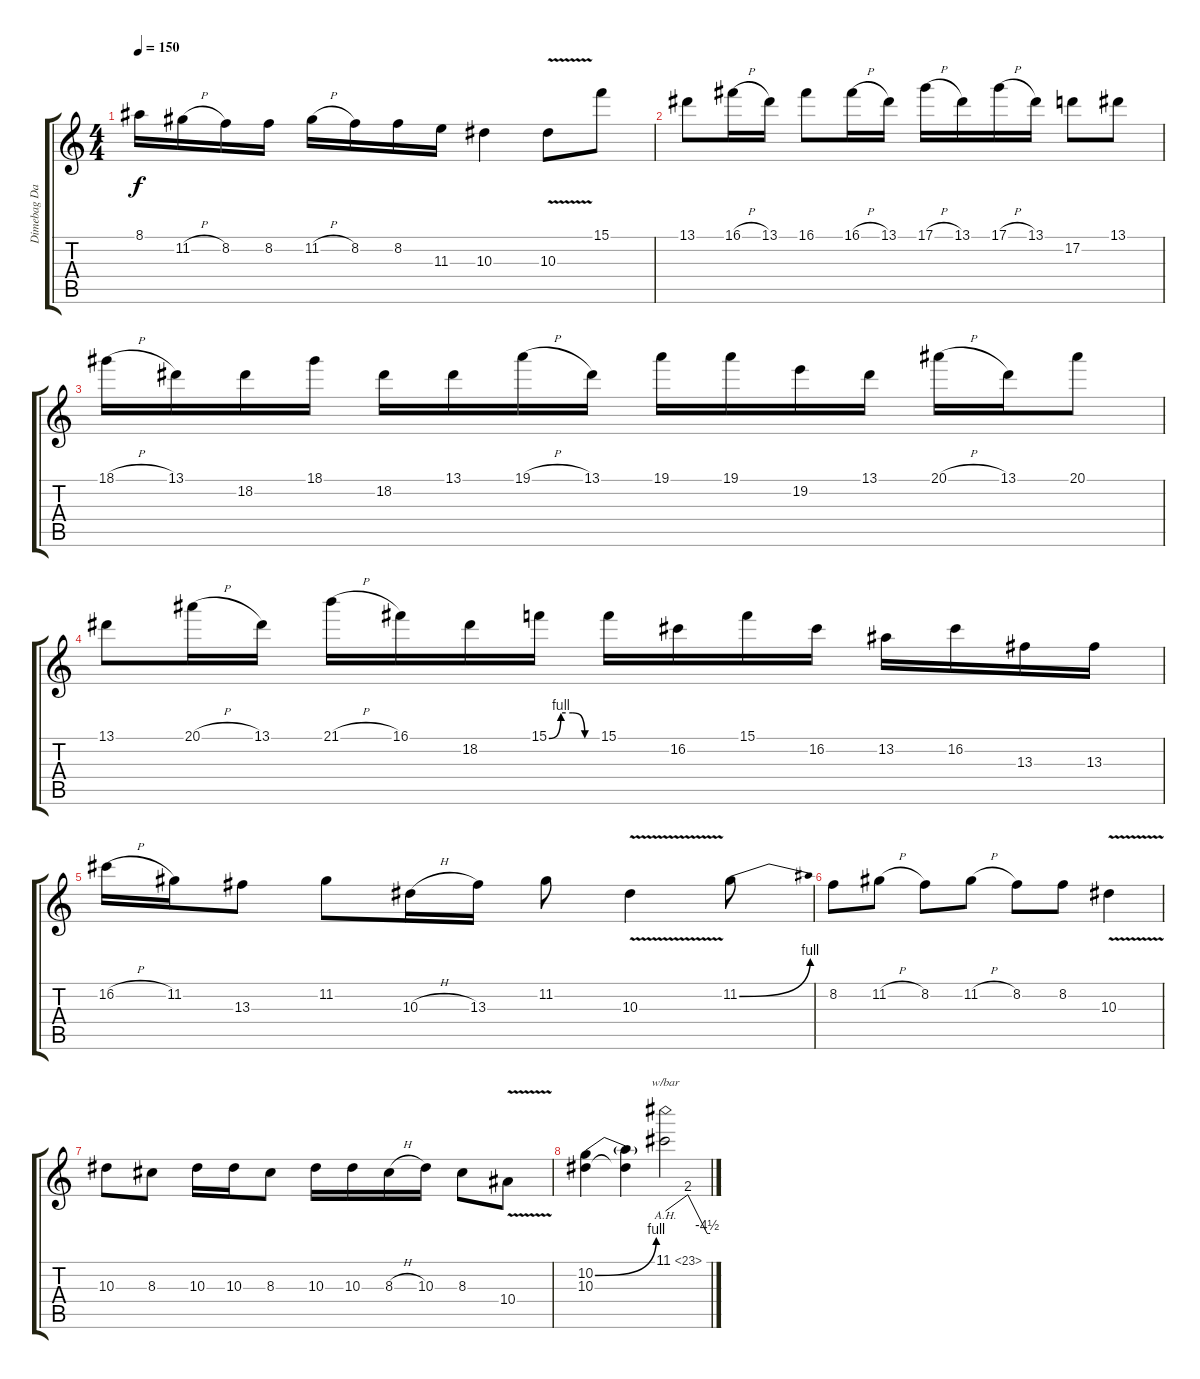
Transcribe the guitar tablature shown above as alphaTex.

\track ("Dimebag Darrell # Solo" "Dimebag Da") {instrument distortionguitar}
\staff {score tabs}
\tuning (D4 A3 F3 C3 G2 D2) {hide}
\ts (4 4)
\tempo 150
\clef g2
\ks c
8.1.16{dy f} 11.2{h}.16 8.2.16 8.2.16 11.2{h}.16 8.2.16 8.2.16 11.3.16 10.3.4 10.3{v}.8 15.1.8 |
13.1.8 16.1{h}.16 13.1.16 16.1.8 16.1{h}.16 13.1.16 17.1{h}.16 13.1.16 17.1{h}.16 13.1.16 17.2.8 13.1.8 |
18.1{h}.16 13.1.16 18.2.16 18.1.16 18.2.16 13.1.16 19.1{h}.16 13.1.16 19.1.16 19.1.16 19.2.16 13.1.16 20.1{h}.16 13.1.16 20.1.8 |
13.1.8 20.1{h}.16 13.1.16 21.1{h}.16 16.1.16 18.2.16 15.1{be (custom 0 0 15 4 30 4 45 0 60 0)}.16 15.1.16 16.2.16 15.1.16 16.2.16 13.2.16 16.2.16 13.3.16 13.3.16 |
16.2{h}.16 11.2.16 13.3.8 11.2.8 10.3{h}.16 13.3.16 11.2.8 10.3{v}.4 11.2{be (bend 0 0 60 4)}.8 |
8.2.8 11.2{h}.8 8.2.8 11.2{h}.8 8.2.8 8.2.8 10.3{v}.4 |
10.3.8 8.3.8 10.3.16 10.3.16 8.3.8 10.3.16 10.3.16 8.3{h}.16 10.3.16 8.3.8 10.4{v}.8 |
(10.2{be (bend 0 0 60 4)} 10.3).4 (10.2{t} 10.3{t}).4 11.1{ah 12}.2{tbe (custom default 0 0 30 8 56 -18 58 -18 60 -18)}
